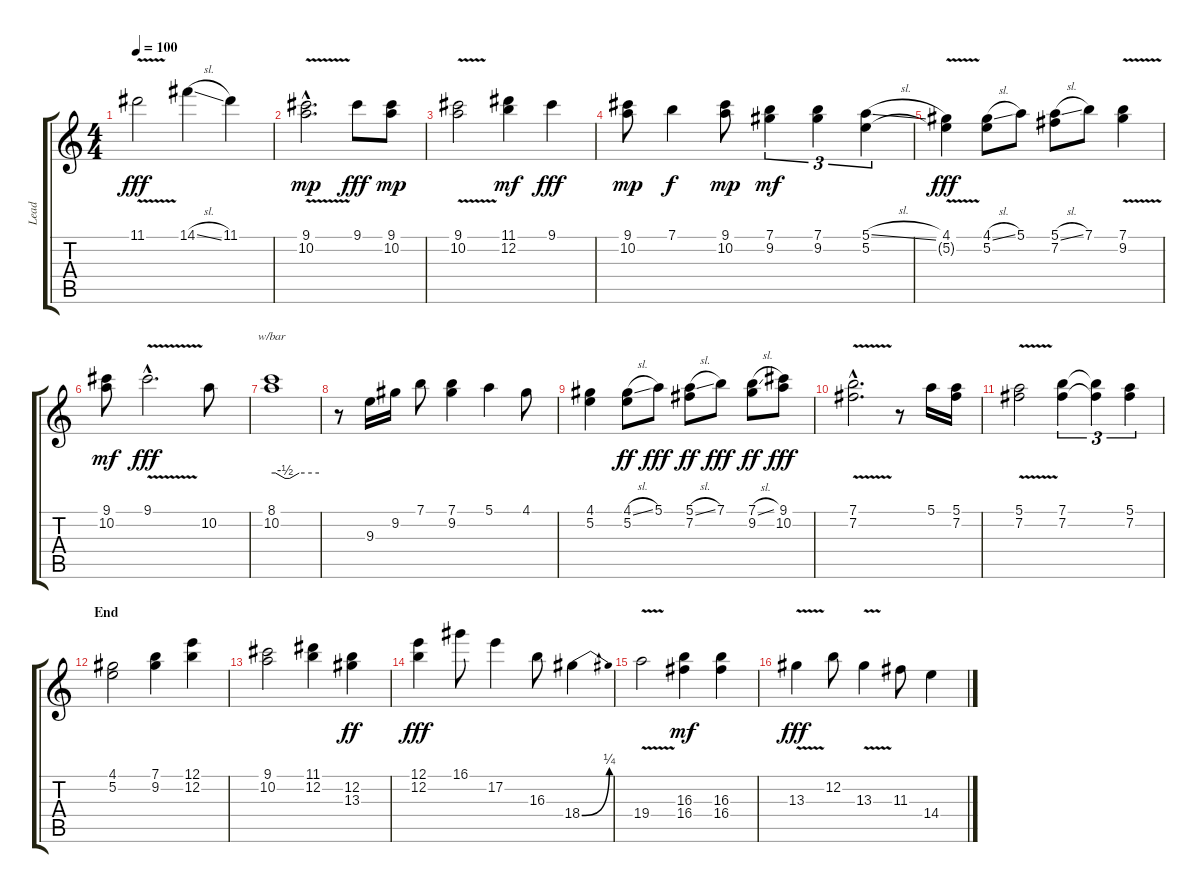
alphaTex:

\track ("Lead" "Lead") {instrument acousticguitarnylon}
\staff {score tabs}
\tuning (E4 B3 G3 D3 A2 E2) {hide}
\ts (4 4)
\tempo 100
\clef g2
\ks c
11.1{v}.2{dy fff} 14.1{sl}.4 11.1.4 |
(9.1{v hac} 10.2{hac}).2{d dy mp} 9.1.8{dy fff} (9.1 10.2).8{dy mp} |
(9.1{v} 10.2).2 (11.1 12.2).4{dy mf} 9.1.4{dy fff} |
(9.1 10.2).8{dy mp} 7.1.4{dy f} (9.1 10.2).8{dy mp} (7.1 9.2).4{tu (3 2) dy mf} (7.1 9.2).4{tu (3 2)} (5.1{sl} 5.2).4{tu (3 2)} |
(4.1{v} 5.2{t}).4{dy fff} (4.1{sl} 5.2).8 5.1.8 (5.1{sl} 7.2).8 7.1.8 (7.1{v} 9.2).4 |
(9.1 10.2).8{dy mf} 9.1{v hac}.2{d dy fff} 10.2.8 |
(8.1 10.2).1{tbe (custom default 0 0 5 0 17 -2 23 -2 35 0 60 0)} |
r.8{volume 16 instrument acousticguitarnylon} 9.3.16 9.2.16 7.1.8 (7.1 9.2).4 5.1.4 4.1.8 |
(4.1 5.2).4 (4.1{sl} 5.2).8{dy ff} 5.1.8{dy fff} (5.1{sl} 7.2).8{dy ff} 7.1.8{dy fff} (7.1{sl} 9.2).8{dy ff} (9.1 10.2).8{dy fff} |
(7.1{v hac} 7.2{hac}).2{d} r.8 5.1.16 (5.1 7.2).16 |
(5.1{v} 7.2).2 (7.1 7.2).4{tu (3 2)} (7.1{t} 7.2{t}).4{tu (3 2)} (5.1 7.2).4{tu (3 2)} |
\section ("" "End")
(4.1 5.2).2 (7.1 9.2).4 (12.1 12.2).4 |
(9.1 10.2).2 (11.1 12.2).4 (12.2 13.3).4{dy ff} |
(12.1 12.2).4{dy fff} 16.1.8 17.2.4 16.3.8 18.4{be (bend 0 0 60 1)}.4 |
19.4{v}.2 (16.3 16.4).4{dy mf} (16.3 16.4).4 |
13.3{v}.4{dy fff} 12.2.8 13.3{v}.4 11.3.8 14.4.4
